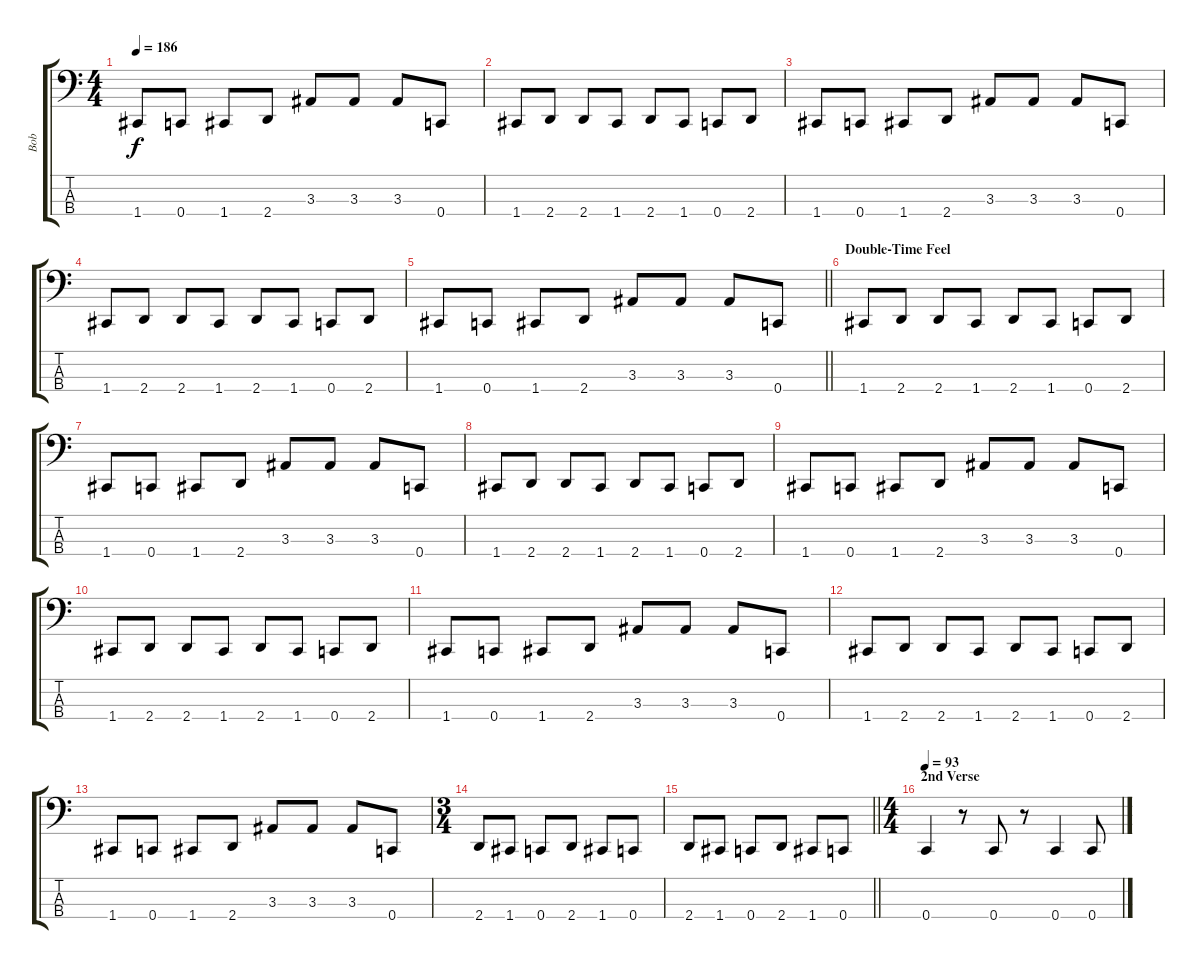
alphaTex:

\track ("Bob" "Bob") {instrument electricbassfinger}
\staff {score tabs}
\tuning (F2 C2 G1 C1) {hide}
\ts (4 4)
\tempo 186
\clef f4
\ks c
1.4.8{dy f} 0.4.8 1.4.8 2.4.8 3.3.8 3.3.8 3.3.8 0.4.8 |
1.4.8 2.4.8 2.4.8 1.4.8 2.4.8 1.4.8 0.4.8 2.4.8 |
1.4.8 0.4.8 1.4.8 2.4.8 3.3.8 3.3.8 3.3.8 0.4.8 |
1.4.8 2.4.8 2.4.8 1.4.8 2.4.8 1.4.8 0.4.8 2.4.8 |
\barLineRight lightlight
1.4.8 0.4.8 1.4.8 2.4.8 3.3.8 3.3.8 3.3.8 0.4.8 |
\section ("" "Double-Time Feel")
1.4.8 2.4.8 2.4.8 1.4.8 2.4.8 1.4.8 0.4.8 2.4.8 |
1.4.8 0.4.8 1.4.8 2.4.8 3.3.8 3.3.8 3.3.8 0.4.8 |
1.4.8 2.4.8 2.4.8 1.4.8 2.4.8 1.4.8 0.4.8 2.4.8 |
1.4.8 0.4.8 1.4.8 2.4.8 3.3.8 3.3.8 3.3.8 0.4.8 |
1.4.8 2.4.8 2.4.8 1.4.8 2.4.8 1.4.8 0.4.8 2.4.8 |
1.4.8 0.4.8 1.4.8 2.4.8 3.3.8 3.3.8 3.3.8 0.4.8 |
1.4.8 2.4.8 2.4.8 1.4.8 2.4.8 1.4.8 0.4.8 2.4.8 |
1.4.8 0.4.8 1.4.8 2.4.8 3.3.8 3.3.8 3.3.8 0.4.8 |
\ts (3 4)
2.4.8 1.4.8 0.4.8 2.4.8 1.4.8 0.4.8 |
\barLineRight lightlight
2.4.8 1.4.8 0.4.8 2.4.8 1.4.8 0.4.8 |
\ts (4 4)
\section ("" "2nd Verse")
\tempo 93
0.4.4 r.8 0.4.8 r.8 0.4.4 0.4.8
